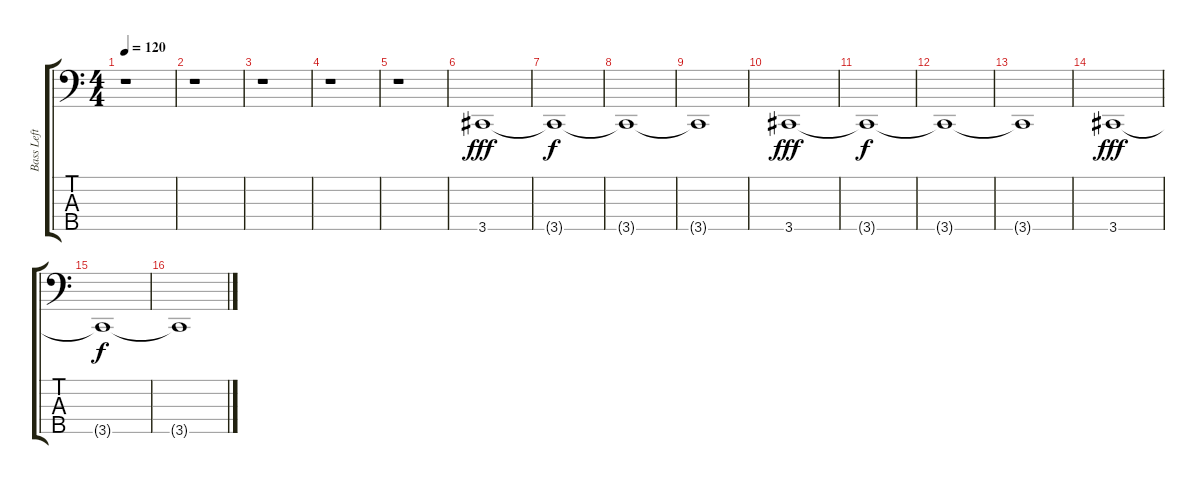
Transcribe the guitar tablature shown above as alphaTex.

\track ("Bass Left" "Bass Left") {instrument electricbassfinger}
\staff {score tabs}
\tuning (Gb2 Db2 Ab1 Eb1 Bb0) {hide}
\ts (4 4)
\tempo 120
\clef f4
\ks c
r.1{dy fff instrument electricbassfinger} |
r.1 |
r.1 |
r.1 |
r.1 |
3.5.1 |
3.5{t}.1{dy f} |
3.5{t}.1 |
3.5{t}.1 |
3.5.1{dy fff} |
3.5{t}.1{dy f} |
3.5{t}.1 |
3.5{t}.1 |
3.5.1{dy fff} |
3.5{t}.1{dy f} |
3.5{t}.1
